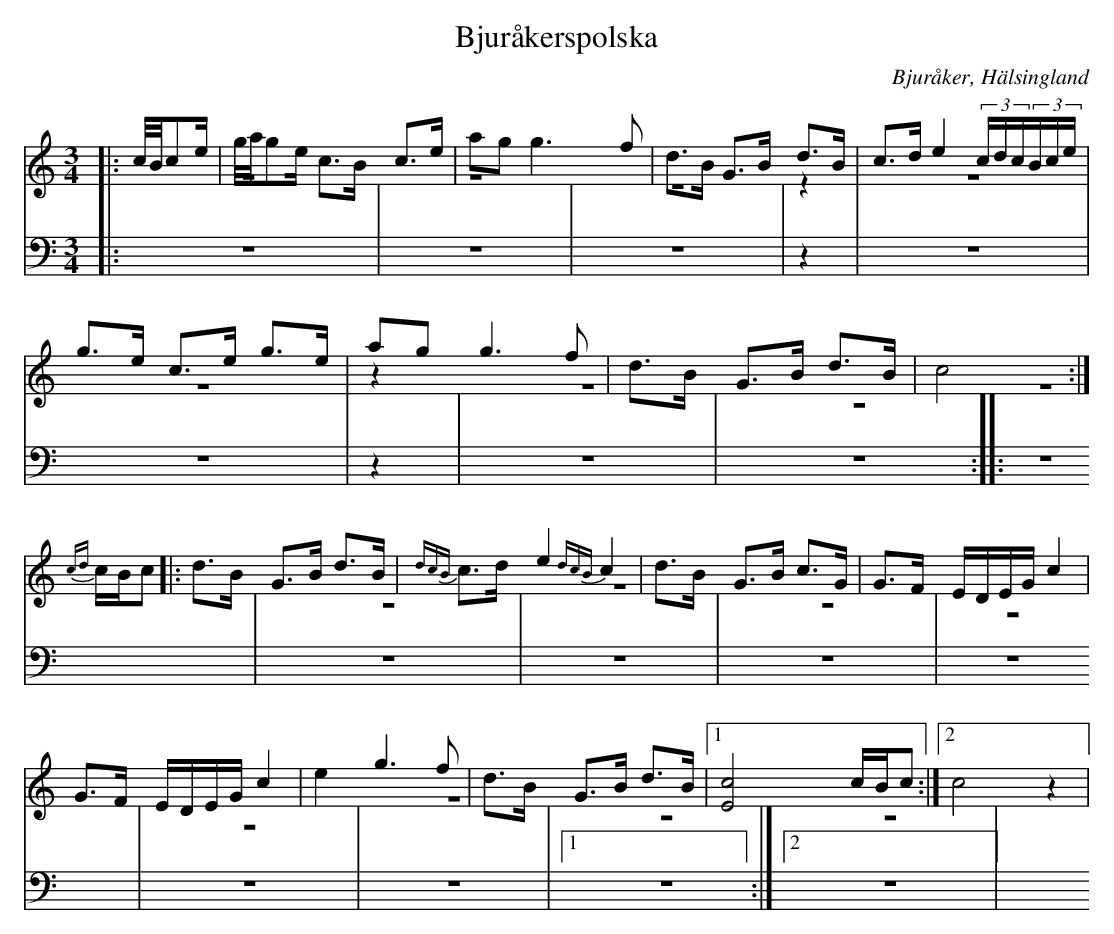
X:1
T: Bjuråkerspolska
O: Bjuråker, Hälsingland
M: 3/4
L: 1/8
K: C
V:1
V:2 merge
V:3
V:4 merge
V:1
|:c//B//ce/|g//a//ge/ c>B c>e|ag g3 f|d>B G>B d>B|c>d e2 (3c/d/c/(3B/c/e/|
g>e c>e g>e|ag g3 f|d>B G>B d>B|c4:|
{cd}c/B/c |:d>B G>B d>B|{dcB}c>d e2 {dcB}c2|d>B G>B c>G|G>F E/D/E/G/ c2|
G>F E/D/E/G/ c2|e2 g3 f|d>B G>B d>B|1 [E4c4] c/B/c:|2 c4 z2|
V:2
|:z6|z6|z6|z2|z6|
z6|z2|z6|z6:|
  |:z6|z6|z6|z6|
 z6|z6|z6|1z6:|2 z6|
V:3 clef=bass
|:z6|z6|z6|z2|z6|
z6|z2|z6|z6:|
  |:z6|z6|z6|z6|
 z6|z6|z6|1z6:|2 z6|
